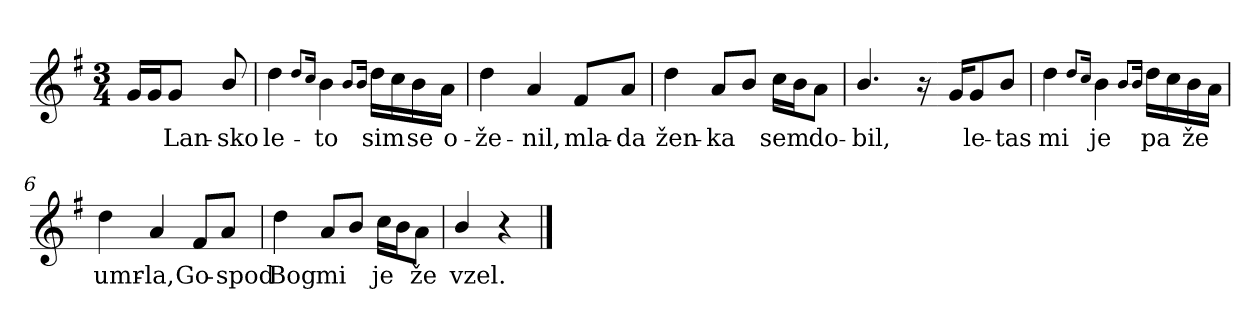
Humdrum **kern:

**kern	**text
*part1	*part1
*staff1	*staff1
*clefG2	*
*k[f#]	*
*G:	*
*M3/4	*
=	=
16g/LL	.
16g/J	.
*MM42	*
8g/J	Lan-
8b/	-sko
=1	=1
4dd\	le-
8qdd/L	.
16qcc/Jk	.
4b\	-to
8qb/L	.
16qb/Jk	.
16dd\LL	sim
16cc\	.
16b\	se
16a\JJ	o-
=2	=2
4dd\	-že-
4a/	-nil,
8f#/L	mla-
8a/J	-da
=3	=3
4dd\	žen-
8a/L	-ka
8b/J	.
16cc\LL	sem
16b\J	.
8a\J	do-
=4	=4
4.b/	-bil,
16r	.
=4X1-	=4X1-
16g/KL	.
8g/	le-
8b/J	-tas
!!LO:LB:g=z
=5	=5
4dd\	mi
8qdd/L	.
16qcc/Jk	.
4b\	je
8qb/L	.
16qb/Jk	.
16dd\LL	pa
16cc\	.
16b\	že
16a\JJ	.
=6	=6
4dd\	umr-
4a/	-la,
8f#/L	Go-
8a/J	-spod
=7	=7
4dd\	Bog
8a/L	mi
8b/J	.
16cc\LL	je
16b\J	.
8a\J	že
=8	=8
4b/	vzel.
4r	.
==	==
*-	*-
